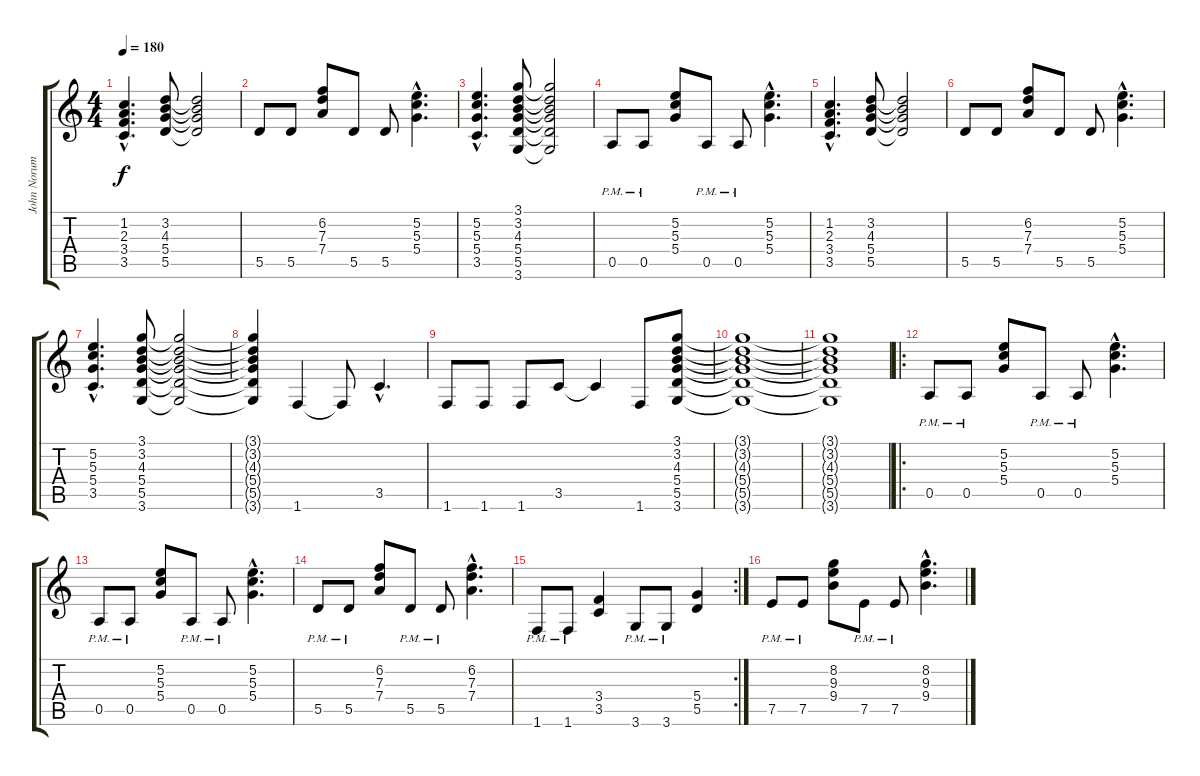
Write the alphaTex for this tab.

\track ("John Norum Gtr 1" "John Norum") {instrument distortionguitar}
\staff {score tabs}
\tuning (E4 B3 G3 D3 A2 E2) {hide}
\ts (4 4)
\tempo 180
\clef g2
\ks c
(1.2{hac} 2.3{hac} 3.4{hac} 3.5{hac}).4{d dy f} (3.2 4.3 5.4 5.5).8 (3.2{t} 4.3{t} 5.4{t} 5.5{t}).2 |
5.5.8 5.5.8 (6.2 7.3 7.4).8 5.5.8 5.5.8 (5.2{hac} 5.3{hac} 5.4{hac}).4{d} |
(5.2{hac} 5.3{hac} 5.4{hac} 3.5{hac}).4{d} (3.1 3.2 4.3 5.4 5.5 3.6).8 (3.1{t} 3.2{t} 4.3{t} 5.4{t} 5.5{t} 3.6{t}).2 |
0.5{pm}.8 0.5{pm}.8 (5.2 5.3 5.4).8 0.5{pm}.8 0.5{pm}.8 (5.2{hac} 5.3{hac} 5.4{hac}).4{d} |
(1.2{hac} 2.3{hac} 3.4{hac} 3.5{hac}).4{d} (3.2 4.3 5.4 5.5).8 (3.2{t} 4.3{t} 5.4{t} 5.5{t}).2 |
5.5.8 5.5.8 (6.2 7.3 7.4).8 5.5.8 5.5.8 (5.2{hac} 5.3{hac} 5.4{hac}).4{d} |
(5.2{hac} 5.3{hac} 5.4{hac} 3.5{hac}).4{d} (3.1 3.2 4.3 5.4 5.5 3.6).8 (3.1{t} 3.2{t} 4.3{t} 5.4{t} 5.5{t} 3.6{t}).2 |
(3.1{t} 3.2{t} 4.3{t} 5.4{t} 5.5{t} 3.6{t}).4 1.6.4 1.6{t}.8 3.5{hac}.4{d} |
1.6.8 1.6.8 1.6.8 3.5.8 3.5{t}.4 1.6.8 (3.1 3.2 4.3 5.4 5.5 3.6).8 |
(3.1{t} 3.2{t} 4.3{t} 5.4{t} 5.5{t} 3.6{t}).1 |
(3.1{t} 3.2{t} 4.3{t} 5.4{t} 5.5{t} 3.6{t}).1 |
\ro
0.5{pm}.8 0.5{pm}.8 (5.2 5.3 5.4).8 0.5{pm}.8 0.5{pm}.8 (5.2{hac} 5.3{hac} 5.4{hac}).4{d} |
0.5{pm}.8 0.5{pm}.8 (5.2 5.3 5.4).8 0.5{pm}.8 0.5{pm}.8 (5.2{hac} 5.3{hac} 5.4{hac}).4{d} |
5.5{pm}.8 5.5{pm}.8 (6.2 7.3 7.4).8 5.5{pm}.8 5.5{pm}.8 (6.2{hac} 7.3{hac} 7.4{hac}).4{d} |
\rc 2
1.6{pm}.8 1.6{pm}.8 (3.4 3.5).4 3.6{pm}.8 3.6{pm}.8 (5.4 5.5).4 |
7.5{pm}.8 7.5{pm}.8 (8.2 9.3 9.4).8 7.5{pm}.8 7.5{pm}.8 (8.2{hac} 9.3{hac} 9.4{hac}).4{d}
